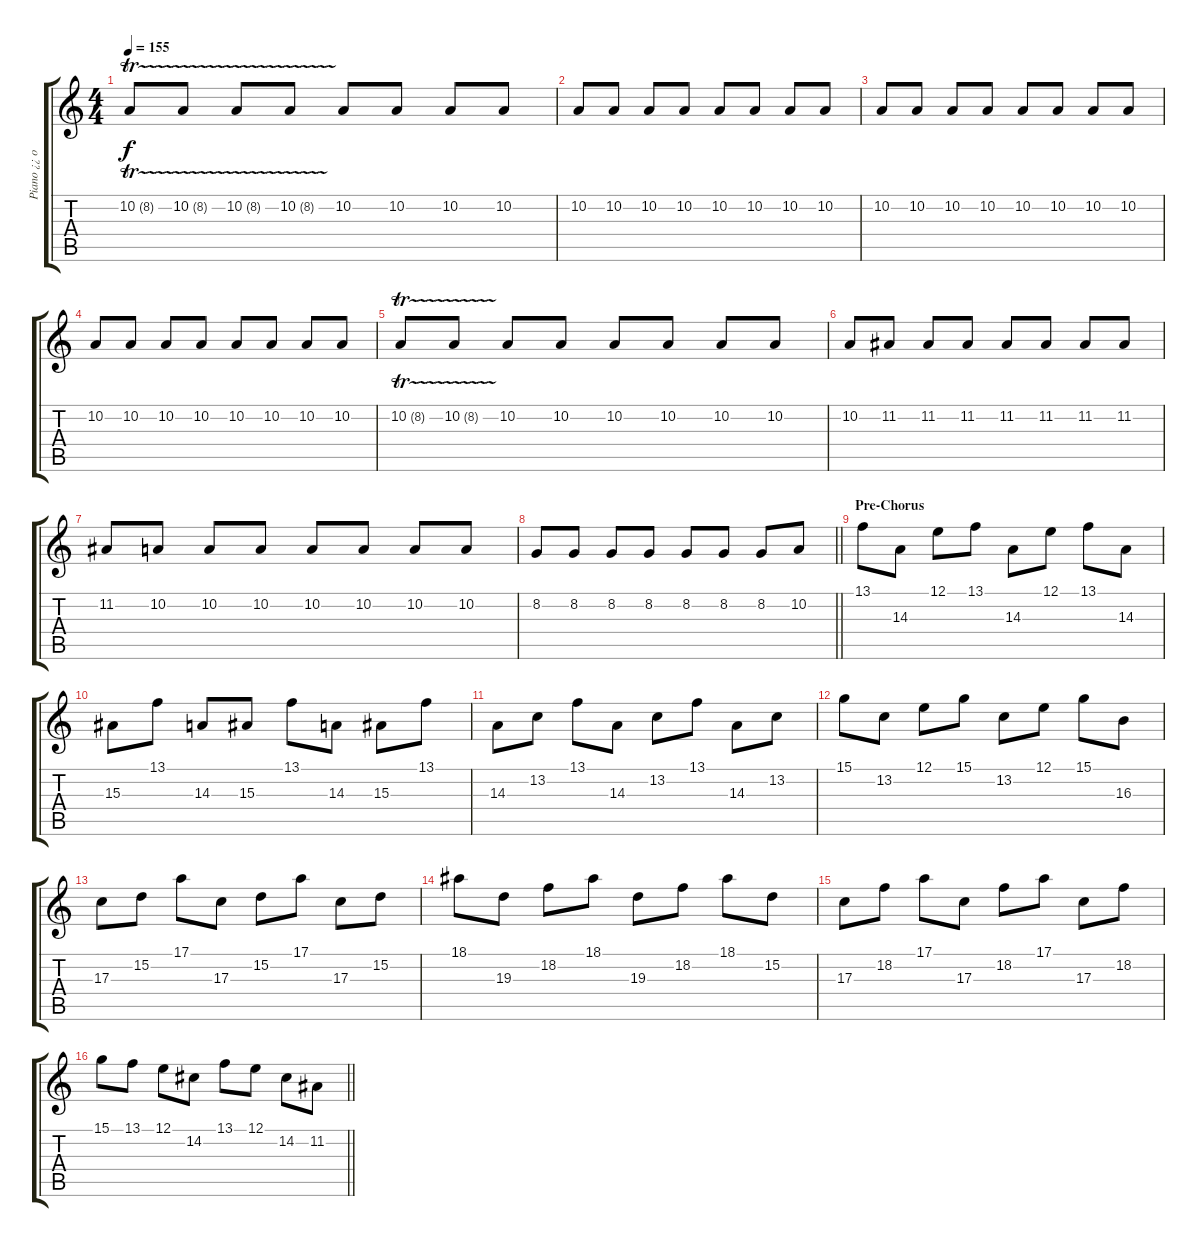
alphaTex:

\track ("Piano ¿¿ original ??" "Piano ¿¿ o") {mute instrument stringensemble1}
\staff {score tabs}
\tuning (E4 B3 G3 D3 A2 E2) {hide}
\ts (4 4)
\tempo 155
\clef g2
\ks c
10.2{tr (8 32)}.8{dy f} 10.2{tr (8 32)}.8 10.2{tr (8 32)}.8 10.2{tr (8 32)}.8 10.2.8 10.2.8 10.2.8 10.2.8 |
10.2.8 10.2.8 10.2.8 10.2.8 10.2.8 10.2.8 10.2.8 10.2.8 |
10.2.8 10.2.8 10.2.8 10.2.8 10.2.8 10.2.8 10.2.8 10.2.8 |
10.2.8 10.2.8 10.2.8 10.2.8 10.2.8 10.2.8 10.2.8 10.2.8 |
10.2{tr (8 32)}.8 10.2{tr (8 32)}.8 10.2.8 10.2.8 10.2.8 10.2.8 10.2.8 10.2.8 |
10.2.8 11.2.8 11.2.8 11.2.8 11.2.8 11.2.8 11.2.8 11.2.8 |
11.2.8 10.2.8 10.2.8 10.2.8 10.2.8 10.2.8 10.2.8 10.2.8 |
\barLineRight lightlight
8.2.8 8.2.8 8.2.8 8.2.8 8.2.8 8.2.8 8.2.8 10.2.8 |
\section ("" "Pre-Chorus")
13.1.8 14.3.8 12.1.8 13.1.8 14.3.8 12.1.8 13.1.8 14.3.8 |
15.3.8 13.1.8 14.3.8 15.3.8 13.1.8 14.3.8 15.3.8 13.1.8 |
14.3.8 13.2.8 13.1.8 14.3.8 13.2.8 13.1.8 14.3.8 13.2.8 |
15.1.8 13.2.8 12.1.8 15.1.8 13.2.8 12.1.8 15.1.8 16.3.8 |
17.3.8 15.2.8 17.1.8 17.3.8 15.2.8 17.1.8 17.3.8 15.2.8 |
18.1.8 19.3.8 18.2.8 18.1.8 19.3.8 18.2.8 18.1.8 15.2.8 |
17.3.8 18.2.8 17.1.8 17.3.8 18.2.8 17.1.8 17.3.8 18.2.8 |
\barLineRight lightlight
15.1.8 13.1.8 12.1.8 14.2.8 13.1.8 12.1.8 14.2.8 11.2.8
